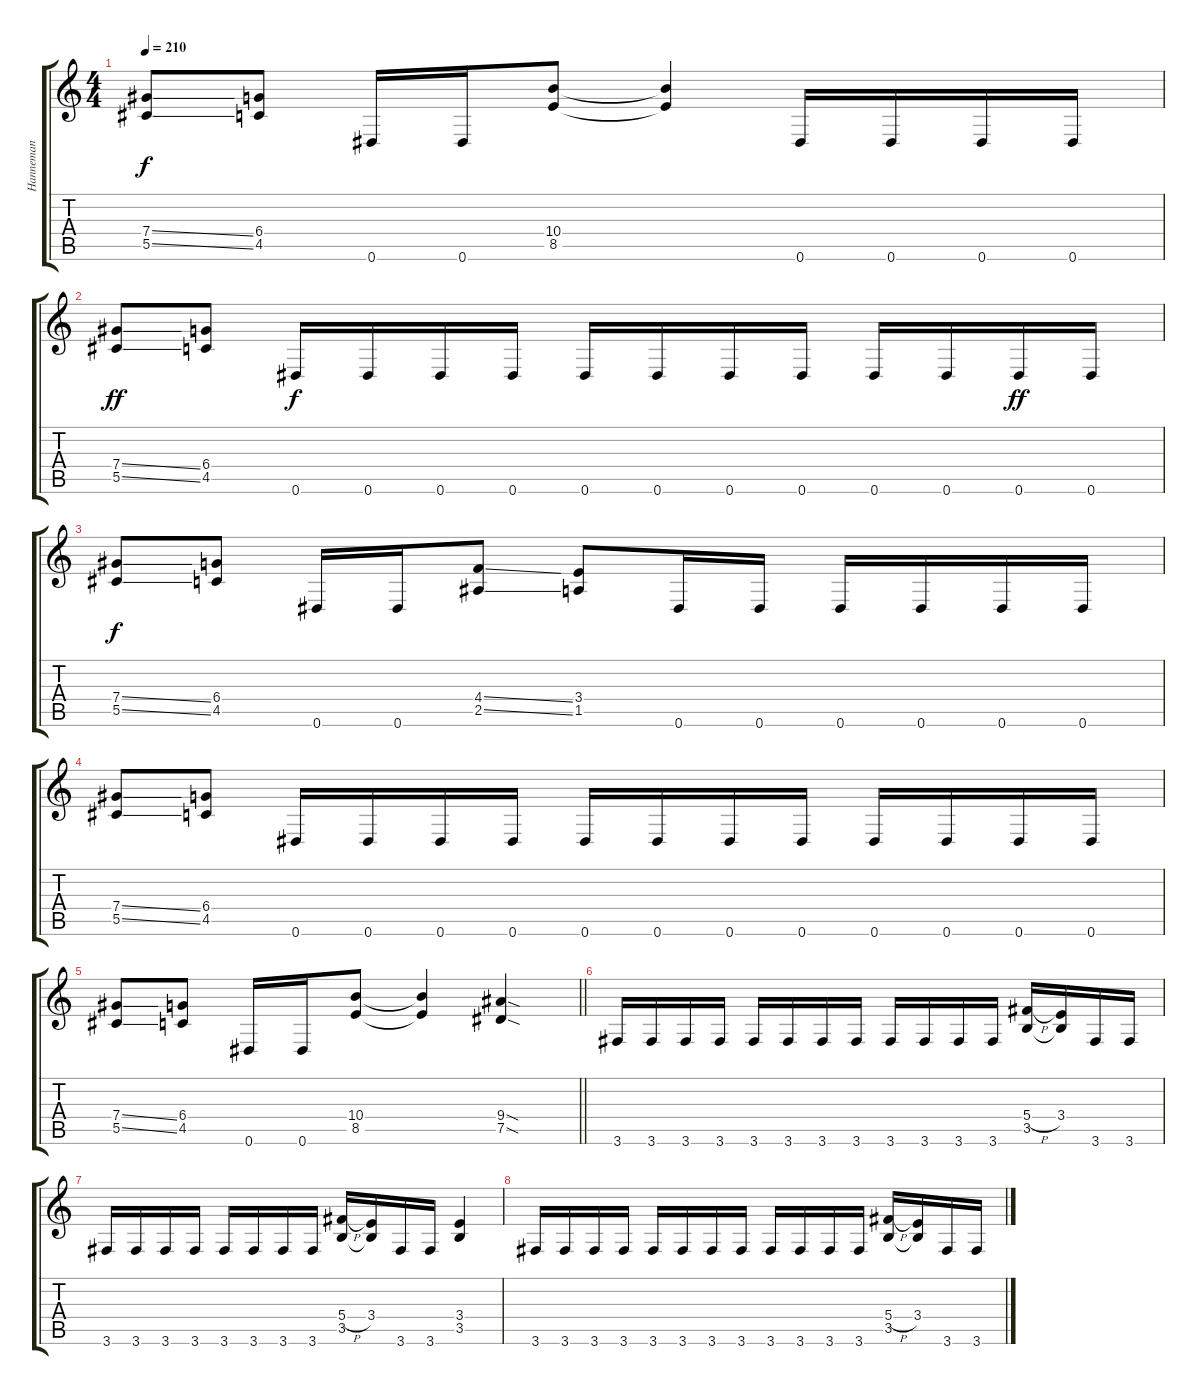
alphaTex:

\track ("Hanneman" "Hanneman") {instrument distortionguitar}
\staff {score tabs}
\tuning (Eb4 Bb3 Gb3 Db3 Ab2 Eb2) {hide}
\ts (4 4)
\tempo 210
\clef g2
\ks c
(7.4{ss} 5.5{ss}).8{dy f} (6.4 4.5).8 0.6.16 0.6.16 (10.4 8.5).8 (10.4{t} 8.5{t}).4 0.6.16 0.6.16 0.6.16 0.6.16 |
(7.4{ss} 5.5{ss}).8{dy ff} (6.4 4.5).8 0.6.16{dy f} 0.6.16 0.6.16 0.6.16 0.6.16 0.6.16 0.6.16 0.6.16 0.6.16 0.6.16 0.6.16{dy ff} 0.6.16 |
(7.4{ss} 5.5{ss}).8{dy f} (6.4 4.5).8 0.6.16 0.6.16 (4.4{ss} 2.5{ss}).8 (3.4 1.5).8 0.6.16 0.6.16 0.6.16 0.6.16 0.6.16 0.6.16 |
(7.4{ss} 5.5{ss}).8 (6.4 4.5).8 0.6.16 0.6.16 0.6.16 0.6.16 0.6.16 0.6.16 0.6.16 0.6.16 0.6.16 0.6.16 0.6.16 0.6.16 |
\barLineRight lightlight
(7.4{ss} 5.5{ss}).8 (6.4 4.5).8 0.6.16 0.6.16 (10.4 8.5).8 (10.4{t} 8.5{t}).4 (9.4{sod} 7.5{sod}).4 |
3.6.16 3.6.16 3.6.16 3.6.16 3.6.16 3.6.16 3.6.16 3.6.16 3.6.16 3.6.16 3.6.16 3.6.16 (5.4{h} 3.5).16 (3.4 3.5{t}).16 3.6.16 3.6.16 |
3.6.16 3.6.16 3.6.16 3.6.16 3.6.16 3.6.16 3.6.16 3.6.16 (5.4{h} 3.5).16 (3.4 3.5{t}).16 3.6.16 3.6.16 (3.4 3.5).4 |
3.6.16 3.6.16 3.6.16 3.6.16 3.6.16 3.6.16 3.6.16 3.6.16 3.6.16 3.6.16 3.6.16 3.6.16 (5.4{h} 3.5).16 (3.4 3.5{t}).16 3.6.16 3.6.16
